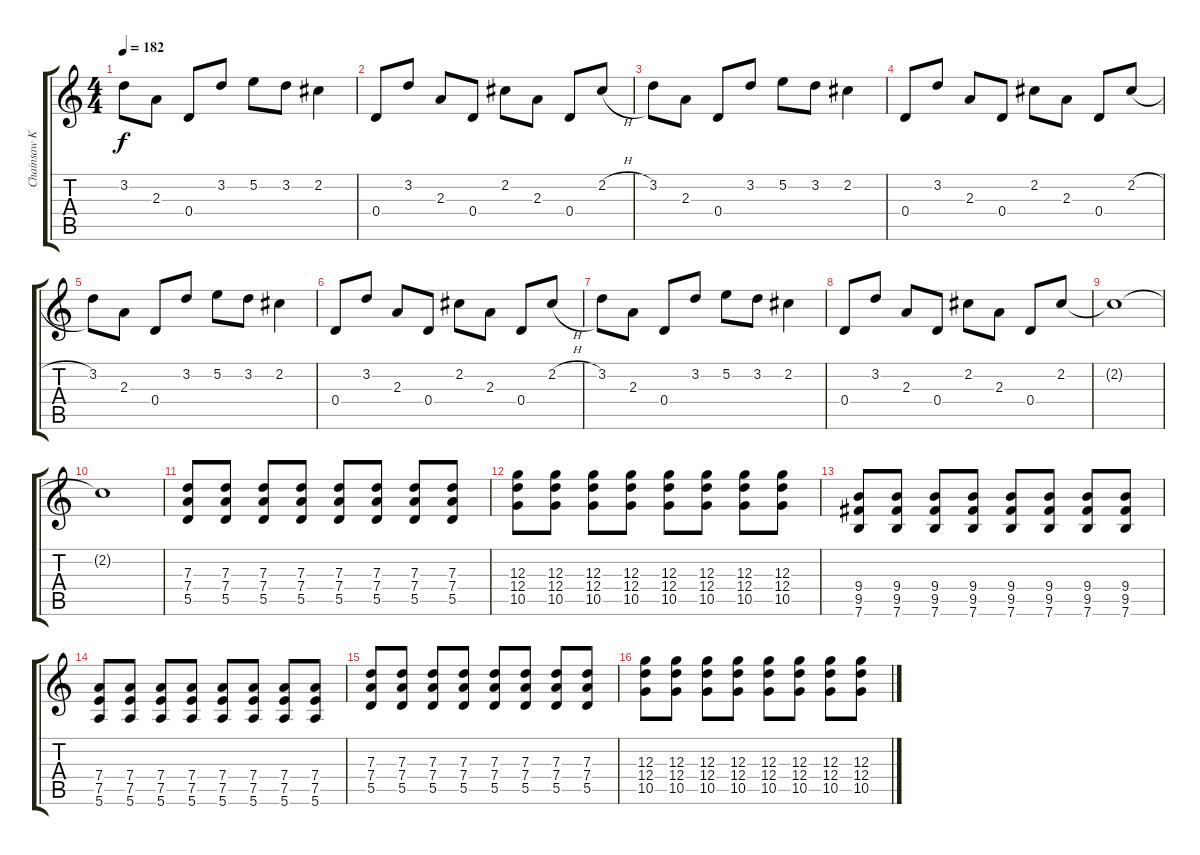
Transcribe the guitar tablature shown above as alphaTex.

\track ("Chainsaw Karate" "Chainsaw K") {instrument electricguitarclean}
\staff {score tabs}
\tuning (E4 B3 G3 D3 A2 E2) {hide}
\ts (4 4)
\tempo 182
\clef g2
\ks c
3.2.8{dy f} 2.3.8 0.4.8 3.2.8 5.2.8 3.2.8 2.2.4 |
0.4.8 3.2.8 2.3.8 0.4.8 2.2.8 2.3.8 0.4.8 2.2{h}.8 |
3.2.8 2.3.8 0.4.8 3.2.8 5.2.8 3.2.8 2.2.4 |
0.4.8 3.2.8 2.3.8 0.4.8 2.2.8 2.3.8 0.4.8 2.2{h}.8 |
3.2.8 2.3.8 0.4.8 3.2.8 5.2.8 3.2.8 2.2.4 |
0.4.8 3.2.8 2.3.8 0.4.8 2.2.8 2.3.8 0.4.8 2.2{h}.8 |
3.2.8 2.3.8 0.4.8 3.2.8 5.2.8 3.2.8 2.2.4 |
0.4.8 3.2.8 2.3.8 0.4.8 2.2.8 2.3.8 0.4.8 2.2.8 |
2.2{t}.1 |
2.2{t}.1 |
(7.3 7.4 5.5).8 (7.3 7.4 5.5).8 (7.3 7.4 5.5).8 (7.3 7.4 5.5).8 (7.3 7.4 5.5).8 (7.3 7.4 5.5).8 (7.3 7.4 5.5).8 (7.3 7.4 5.5).8 |
(12.3 12.4 10.5).8 (12.3 12.4 10.5).8 (12.3 12.4 10.5).8 (12.3 12.4 10.5).8 (12.3 12.4 10.5).8 (12.3 12.4 10.5).8 (12.3 12.4 10.5).8 (12.3 12.4 10.5).8 |
(9.4 9.5 7.6).8 (9.4 9.5 7.6).8 (9.4 9.5 7.6).8 (9.4 9.5 7.6).8 (9.4 9.5 7.6).8 (9.4 9.5 7.6).8 (9.4 9.5 7.6).8 (9.4 9.5 7.6).8 |
(7.4 7.5 5.6).8 (7.4 7.5 5.6).8 (7.4 7.5 5.6).8 (7.4 7.5 5.6).8 (7.4 7.5 5.6).8 (7.4 7.5 5.6).8 (7.4 7.5 5.6).8 (7.4 7.5 5.6).8 |
(7.3 7.4 5.5).8 (7.3 7.4 5.5).8 (7.3 7.4 5.5).8 (7.3 7.4 5.5).8 (7.3 7.4 5.5).8 (7.3 7.4 5.5).8 (7.3 7.4 5.5).8 (7.3 7.4 5.5).8 |
(12.3 12.4 10.5).8 (12.3 12.4 10.5).8 (12.3 12.4 10.5).8 (12.3 12.4 10.5).8 (12.3 12.4 10.5).8 (12.3 12.4 10.5).8 (12.3 12.4 10.5).8 (12.3 12.4 10.5).8
